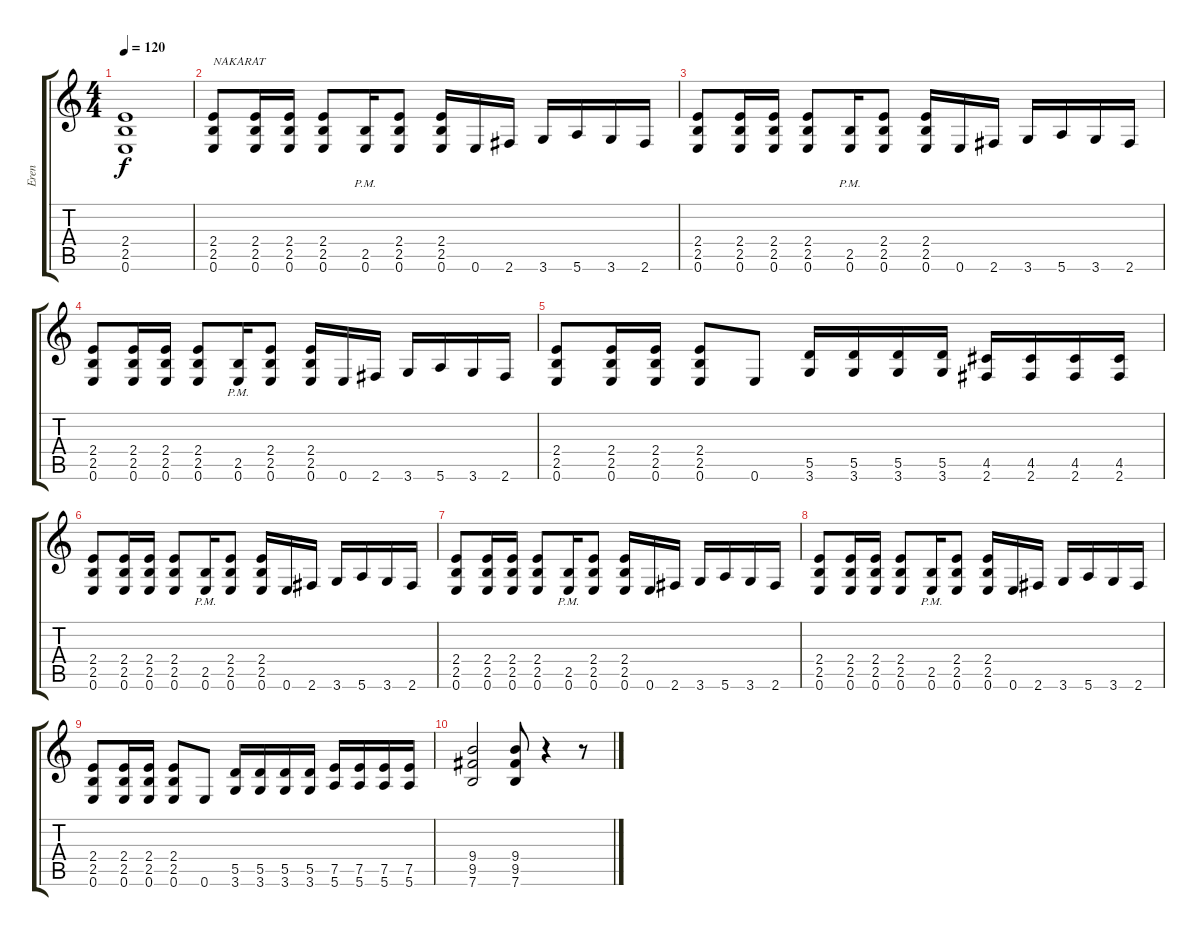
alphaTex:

\track ("Eren" "Eren") {instrument distortionguitar}
\staff {score tabs}
\tuning (E4 B3 G3 D3 A2 E2) {hide}
\ts (4 4)
\tempo 120
\clef g2
\ks c
(2.4 2.5 0.6).1{dy f instrument distortionguitar} |
(2.4 2.5 0.6).8{txt "NAKARAT"} (2.4 2.5 0.6).16 (2.4 2.5 0.6).16 (2.4 2.5 0.6).8 (2.5 0.6{pm}).16 (2.4 2.5 0.6).8 (2.4 2.5 0.6).16 0.6.16 2.6.16 3.6.16 5.6.16 3.6.16 2.6.16 |
(2.4 2.5 0.6).8 (2.4 2.5 0.6).16 (2.4 2.5 0.6).16 (2.4 2.5 0.6).8 (2.5 0.6{pm}).16 (2.4 2.5 0.6).8 (2.4 2.5 0.6).16 0.6.16 2.6.16 3.6.16 5.6.16 3.6.16 2.6.16 |
(2.4 2.5 0.6).8 (2.4 2.5 0.6).16 (2.4 2.5 0.6).16 (2.4 2.5 0.6).8 (2.5 0.6{pm}).16 (2.4 2.5 0.6).8 (2.4 2.5 0.6).16 0.6.16 2.6.16 3.6.16 5.6.16 3.6.16 2.6.16 |
(2.4 2.5 0.6).8 (2.4 2.5 0.6).16 (2.4 2.5 0.6).16 (2.4 2.5 0.6).8 0.6.8 (5.5 3.6).16 (5.5 3.6).16 (5.5 3.6).16 (5.5 3.6).16 (4.5 2.6).16 (4.5 2.6).16 (4.5 2.6).16 (4.5 2.6).16 |
(2.4 2.5 0.6).8 (2.4 2.5 0.6).16 (2.4 2.5 0.6).16 (2.4 2.5 0.6).8 (2.5 0.6{pm}).16 (2.4 2.5 0.6).8 (2.4 2.5 0.6).16 0.6.16 2.6.16 3.6.16 5.6.16 3.6.16 2.6.16 |
(2.4 2.5 0.6).8 (2.4 2.5 0.6).16 (2.4 2.5 0.6).16 (2.4 2.5 0.6).8 (2.5 0.6{pm}).16 (2.4 2.5 0.6).8 (2.4 2.5 0.6).16 0.6.16 2.6.16 3.6.16 5.6.16 3.6.16 2.6.16 |
(2.4 2.5 0.6).8 (2.4 2.5 0.6).16 (2.4 2.5 0.6).16 (2.4 2.5 0.6).8 (2.5 0.6{pm}).16 (2.4 2.5 0.6).8 (2.4 2.5 0.6).16 0.6.16 2.6.16 3.6.16 5.6.16 3.6.16 2.6.16 |
(2.4 2.5 0.6).8 (2.4 2.5 0.6).16 (2.4 2.5 0.6).16 (2.4 2.5 0.6).8 0.6.8 (5.5 3.6).16 (5.5 3.6).16 (5.5 3.6).16 (5.5 3.6).16 (7.5 5.6).16 (7.5 5.6).16 (7.5 5.6).16 (7.5 5.6).16 |
(9.4 9.5 7.6).2 (9.4 9.5 7.6).8 r.4 r.8
